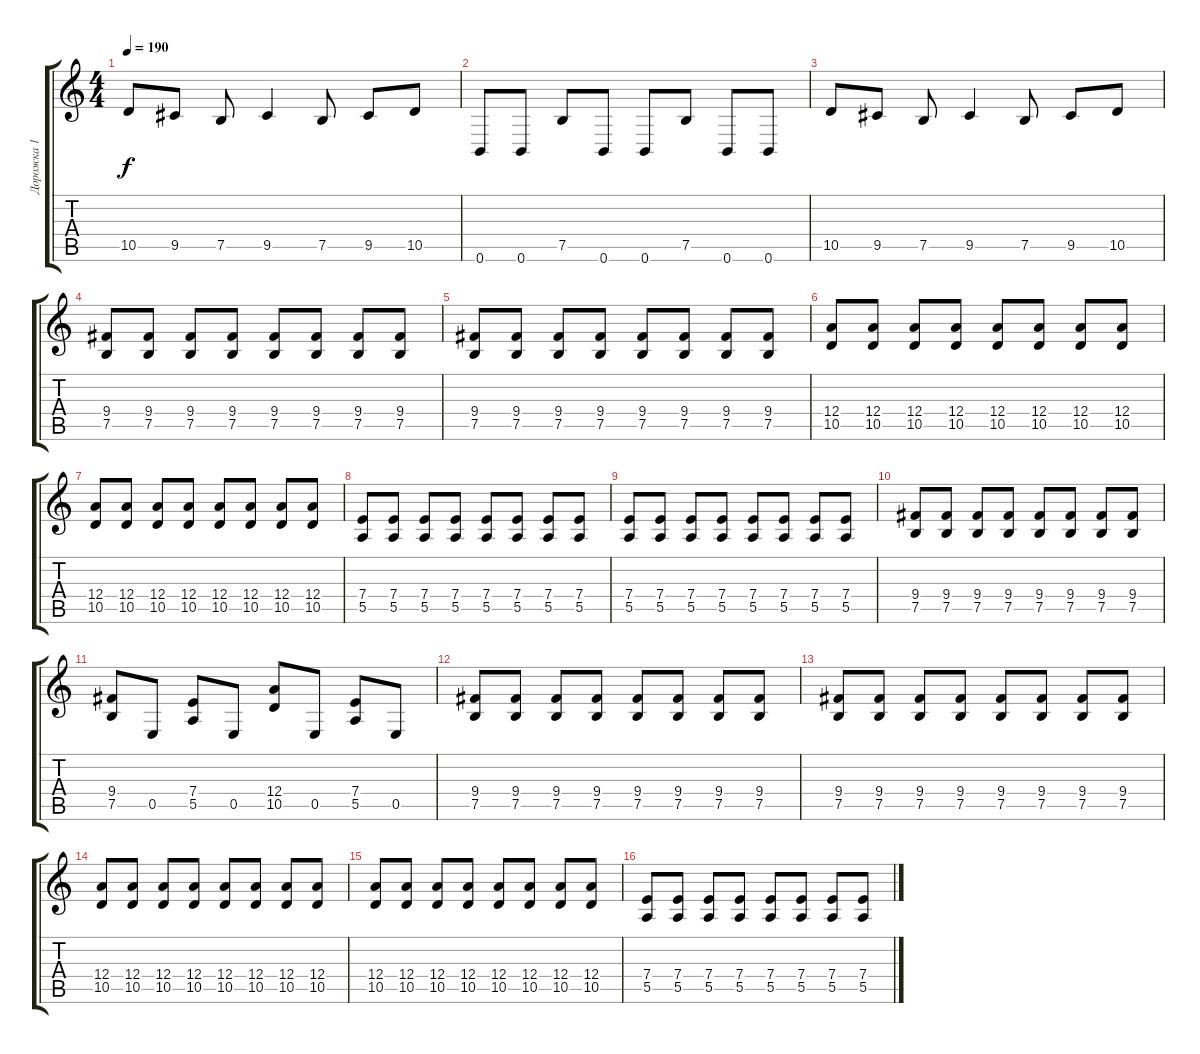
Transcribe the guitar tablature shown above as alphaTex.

\track ("Дорожка 1" "Дорожка 1") {instrument distortionguitar}
\staff {score tabs}
\tuning (B3 Gb3 D3 A2 E2 B1) {hide}
\ts (4 4)
\tempo 190
\clef g2
\ks c
10.5.8{dy f} 9.5.8 7.5.8 9.5.4 7.5.8 9.5.8 10.5.8 |
0.6.8 0.6.8 7.5.8 0.6.8 0.6.8 7.5.8 0.6.8 0.6.8 |
10.5.8 9.5.8 7.5.8 9.5.4 7.5.8 9.5.8 10.5.8 |
(9.4 7.5).8 (9.4 7.5).8 (9.4 7.5).8 (9.4 7.5).8 (9.4 7.5).8 (9.4 7.5).8 (9.4 7.5).8 (9.4 7.5).8 |
(9.4 7.5).8 (9.4 7.5).8 (9.4 7.5).8 (9.4 7.5).8 (9.4 7.5).8 (9.4 7.5).8 (9.4 7.5).8 (9.4 7.5).8 |
(12.4 10.5).8 (12.4 10.5).8 (12.4 10.5).8 (12.4 10.5).8 (12.4 10.5).8 (12.4 10.5).8 (12.4 10.5).8 (12.4 10.5).8 |
(12.4 10.5).8 (12.4 10.5).8 (12.4 10.5).8 (12.4 10.5).8 (12.4 10.5).8 (12.4 10.5).8 (12.4 10.5).8 (12.4 10.5).8 |
(7.4 5.5).8 (7.4 5.5).8 (7.4 5.5).8 (7.4 5.5).8 (7.4 5.5).8 (7.4 5.5).8 (7.4 5.5).8 (7.4 5.5).8 |
(7.4 5.5).8 (7.4 5.5).8 (7.4 5.5).8 (7.4 5.5).8 (7.4 5.5).8 (7.4 5.5).8 (7.4 5.5).8 (7.4 5.5).8 |
(9.4 7.5).8 (9.4 7.5).8 (9.4 7.5).8 (9.4 7.5).8 (9.4 7.5).8 (9.4 7.5).8 (9.4 7.5).8 (9.4 7.5).8 |
(9.4 7.5).8 0.5.8 (7.4 5.5).8 0.5.8 (12.4 10.5).8 0.5.8 (7.4 5.5).8 0.5.8 |
(9.4 7.5).8 (9.4 7.5).8 (9.4 7.5).8 (9.4 7.5).8 (9.4 7.5).8 (9.4 7.5).8 (9.4 7.5).8 (9.4 7.5).8 |
(9.4 7.5).8 (9.4 7.5).8 (9.4 7.5).8 (9.4 7.5).8 (9.4 7.5).8 (9.4 7.5).8 (9.4 7.5).8 (9.4 7.5).8 |
(12.4 10.5).8 (12.4 10.5).8 (12.4 10.5).8 (12.4 10.5).8 (12.4 10.5).8 (12.4 10.5).8 (12.4 10.5).8 (12.4 10.5).8 |
(12.4 10.5).8 (12.4 10.5).8 (12.4 10.5).8 (12.4 10.5).8 (12.4 10.5).8 (12.4 10.5).8 (12.4 10.5).8 (12.4 10.5).8 |
(7.4 5.5).8 (7.4 5.5).8 (7.4 5.5).8 (7.4 5.5).8 (7.4 5.5).8 (7.4 5.5).8 (7.4 5.5).8 (7.4 5.5).8
